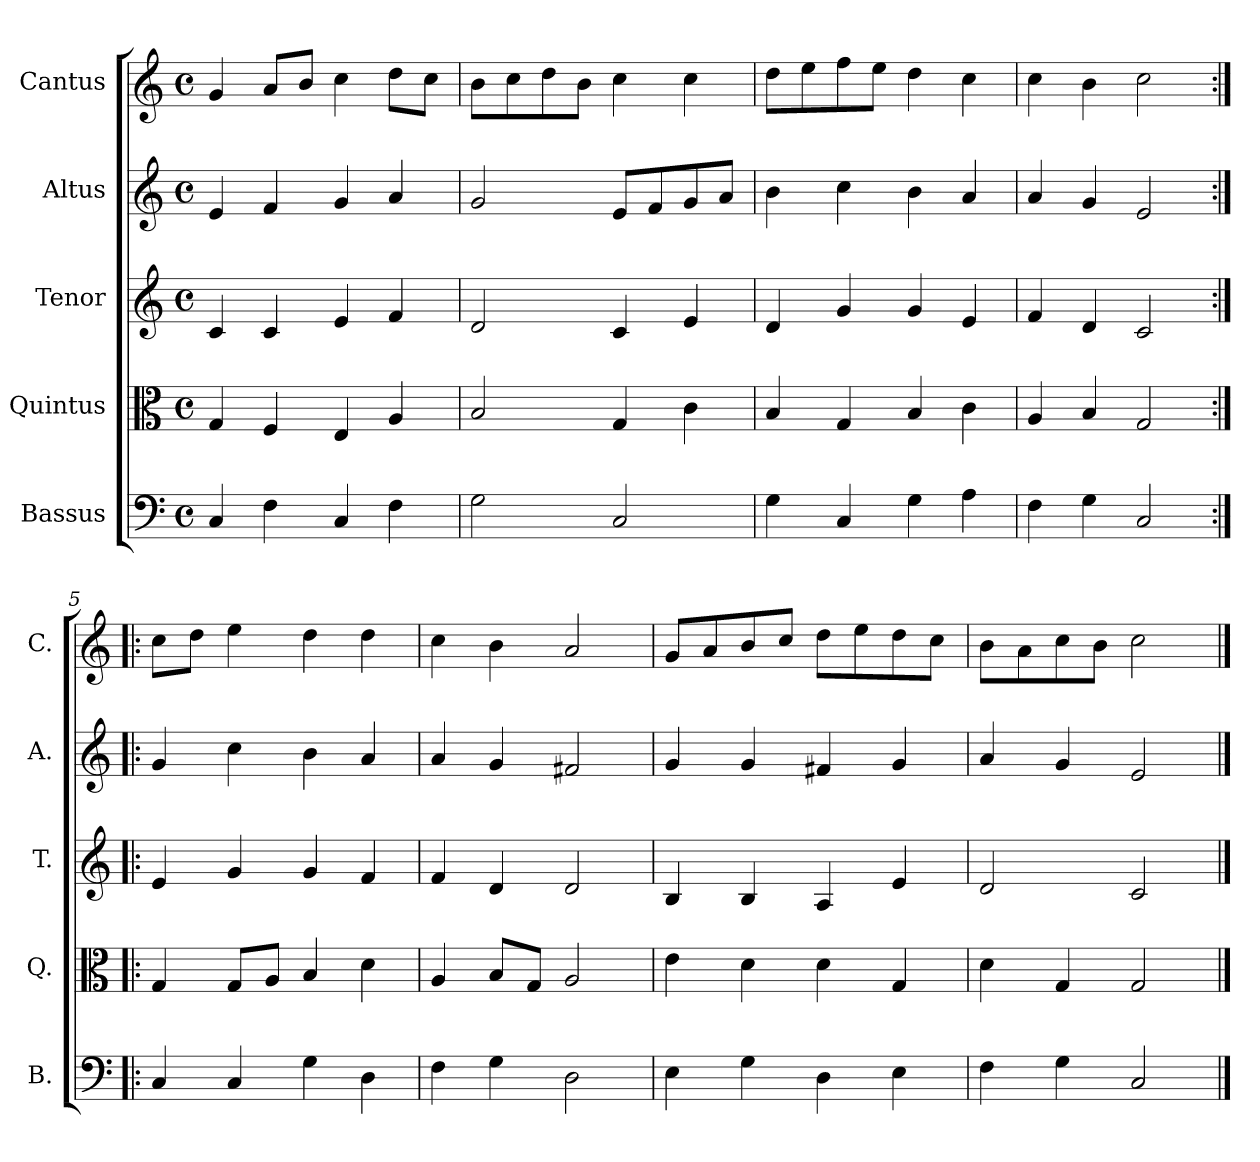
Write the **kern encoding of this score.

**kern	**kern	**kern	**kern	**kern
*part5	*part4	*part3	*part2	*part1
*staff5	*staff4	*staff3	*staff2	*staff1
*I"Bassus	*I"Quintus	*I"Tenor	*I"Altus	*I"Cantus
*I'B.	*I'Q.	*I'T.	*I'A.	*I'C.
*clefF4	*clefC3	*clefG2	*clefG2	*clefG2
*k[]	*k[]	*k[]	*k[]	*k[]
*C:	*C:	*C:	*C:	*C:
*M4/4	*M4/4	*M4/4	*M4/4	*M4/4
*met(c)	*met(c)	*met(c)	*met(c)	*met(c)
=1	=1	=1	=1	=1
4C/	4G/	4c/	4e/	4g/
4F\	4F/	4c/	4f/	8a/L
.	.	.	.	8b/J
4C/	4E/	4e/	4g/	4cc\
4F\	4A/	4f/	4a/	8dd\L
.	.	.	.	8cc\J
=2	=2	=2	=2	=2
2G\	2B/	2d/	2g/	8b\L
.	.	.	.	8cc\
.	.	.	.	8dd\
.	.	.	.	8b\J
2C/	4G/	4c/	8e/L	4cc\
.	.	.	8f/	.
.	4c\	4e/	8g/	4cc\
.	.	.	8a/J	.
=3	=3	=3	=3	=3
4G\	4B/	4d/	4b\	8dd\L
.	.	.	.	8ee\
4C/	4G/	4g/	4cc\	8ff\
.	.	.	.	8ee\J
4G\	4B/	4g/	4b\	4dd\
4A\	4c\	4e/	4a/	4cc\
=4	=4	=4	=4	=4
4F\	4A/	4f/	4a/	4cc\
4G\	4B/	4d/	4g/	4b\
2C/	2G/	2c/	2e/	2cc\
!!LO:LB:g=z
=5:|!|:	=5:|!|:	=5:|!|:	=5:|!|:	=5:|!|:
4C/	4G/	4e/	4g/	8cc\L
.	.	.	.	8dd\J
4C/	8G/L	4g/	4cc\	4ee\
.	8A/J	.	.	.
4G\	4B/	4g/	4b\	4dd\
4D\	4d\	4f/	4a/	4dd\
=6	=6	=6	=6	=6
4F\	4A/	4f/	4a/	4cc\
4G\	8B/L	4d/	4g/	4b\
.	8G/J	.	.	.
2D\	2A/	2d/	2f#X/	2a/
=7	=7	=7	=7	=7
4E\	4e\	4B/	4g/	8g/L
.	.	.	.	8a/
4G\	4d\	4B/	4g/	8b/
.	.	.	.	8cc/J
4D\	4d\	4A/	4f#X/	8dd\L
.	.	.	.	8ee\
4E\	4G/	4e/	4g/	8dd\
.	.	.	.	8cc\J
=8	=8	=8	=8	=8
4F\	4d\	2d/	4a/	8b\L
.	.	.	.	8a\
4G\	4G/	.	4g/	8cc\
.	.	.	.	8b\J
2C/	2G/	2c/	2e/	2cc\
==	==	==	==	==
*-	*-	*-	*-	*-
